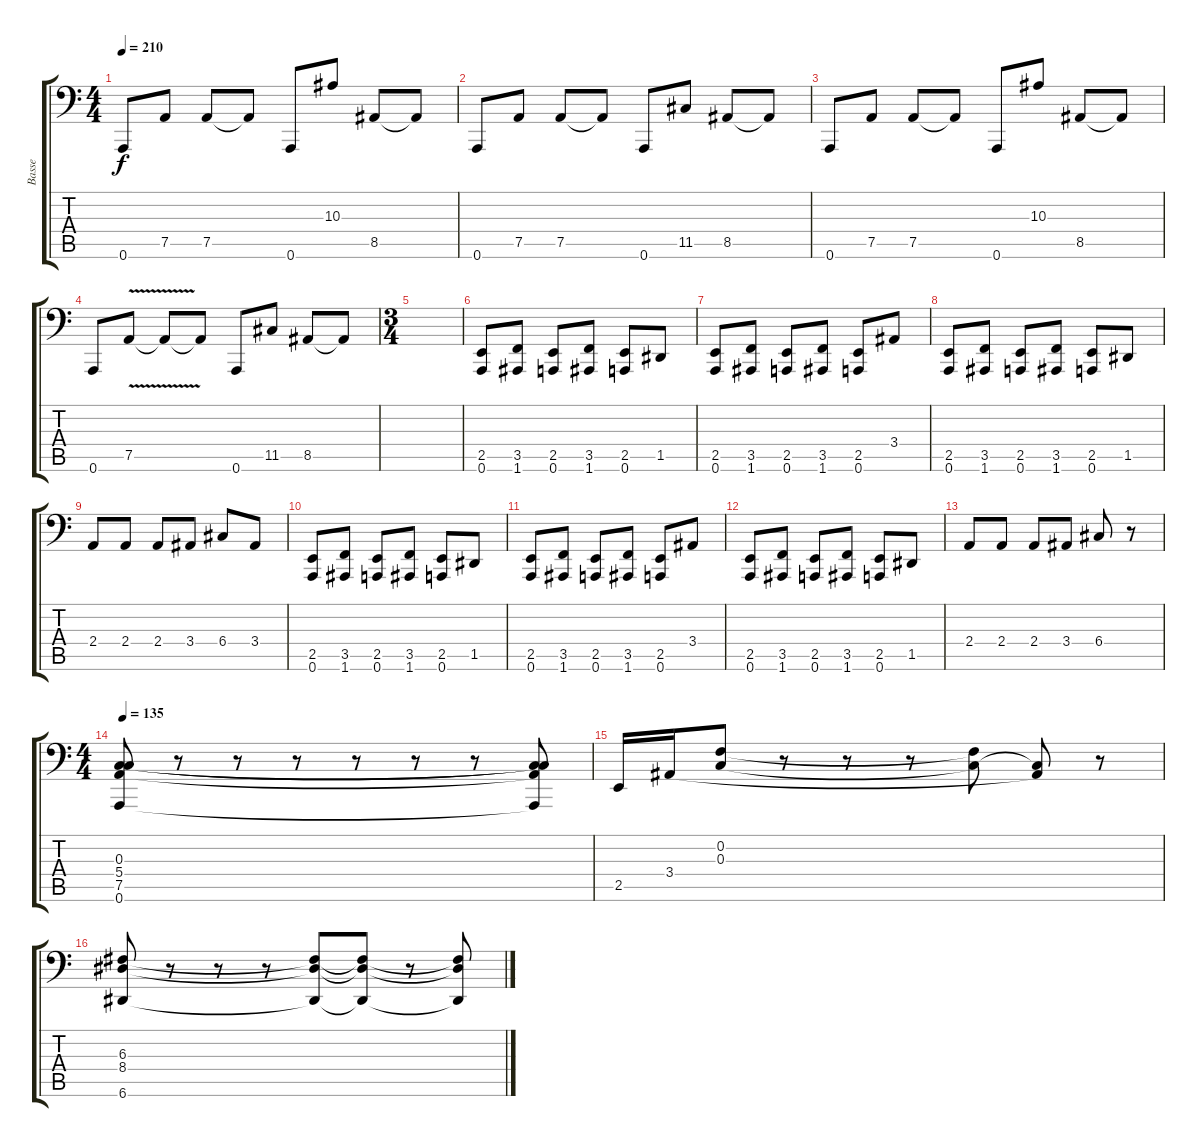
\track ("Basse" "Basse") {instrument electricbasspick}
\staff {score tabs}
\tuning (Bb2 F2 C2 G1 D1 A0) {hide}
\ts (4 4)
\tempo 210
\clef f4
\ks c
0.6.8{dy f} 7.5.8 7.5.8 7.5{t}.8 0.6.8 10.3.8 8.5.8 8.5{t}.8 |
0.6.8 7.5.8 7.5.8 7.5{t}.8 0.6.8 11.5.8 8.5.8 8.5{t}.8 |
0.6.8 7.5.8 7.5.8 7.5{t}.8 0.6.8 10.3.8 8.5.8 8.5{t}.8 |
0.6.8 7.5{v}.8 7.5{t}.8 7.5{t}.8 0.6.8 11.5.8 8.5.8 8.5{t}.8 |
\ts (3 4)
|
(2.5 0.6).8 (3.5 1.6).8 (2.5 0.6).8 (3.5 1.6).8 (2.5 0.6).8 1.5.8 |
(2.5 0.6).8 (3.5 1.6).8 (2.5 0.6).8 (3.5 1.6).8 (2.5 0.6).8 3.4.8 |
(2.5 0.6).8 (3.5 1.6).8 (2.5 0.6).8 (3.5 1.6).8 (2.5 0.6).8 1.5.8 |
2.4.8 2.4.8 2.4.8 3.4.8 6.4.8 3.4.8 |
(2.5 0.6).8 (3.5 1.6).8 (2.5 0.6).8 (3.5 1.6).8 (2.5 0.6).8 1.5.8 |
(2.5 0.6).8 (3.5 1.6).8 (2.5 0.6).8 (3.5 1.6).8 (2.5 0.6).8 3.4.8 |
(2.5 0.6).8 (3.5 1.6).8 (2.5 0.6).8 (3.5 1.6).8 (2.5 0.6).8 1.5.8 |
2.4.8 2.4.8 2.4.8 3.4.8 6.4.8 r.8 |
\ts (4 4)
\tempo 135
(0.3 5.4 7.5 0.6).8 r.8 r.8 r.8 r.8 r.8 r.8 (0.3{t} 5.4{t} 7.5{t} 0.6{t}).8 |
2.5.16 3.4.16 (0.2 0.3).8 r.8 r.8 r.8 (0.2{t} 0.3{t}).8 (0.3{t} 3.4{t}).8 r.8 |
(6.3 8.4 6.6).8 r.8 r.8 r.8 (6.3{t} 8.4{t} 6.6{t}).8 (6.3{t} 8.4{t} 6.6{t}).8 r.8 (6.3{t} 8.4{t} 6.6{t}).8
